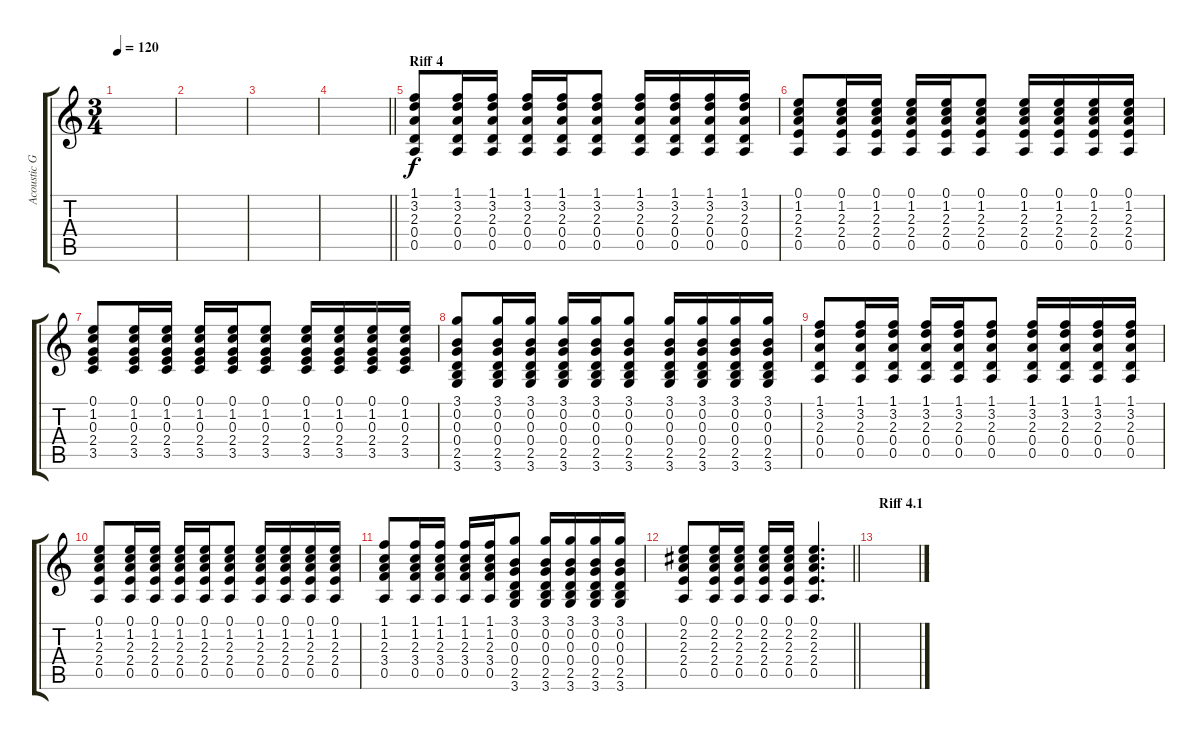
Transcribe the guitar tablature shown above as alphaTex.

\track ("Acoustic Guitar" "Acoustic G") {instrument acousticguitarsteel}
\staff {score tabs}
\tuning (E4 B3 G3 D3 A2 E2) {hide}
\ts (3 4)
\tempo 120
\clef g2
\ks c
|
|
|
\barLineRight lightlight
|
\section ("" "Riff 4")
(1.1 3.2 2.3 0.4 0.5).8 (1.1 3.2 2.3 0.4 0.5).16 (1.1 3.2 2.3 0.4 0.5).16 (1.1 3.2 2.3 0.4 0.5).16 (1.1 3.2 2.3 0.4 0.5).16 (1.1 3.2 2.3 0.4 0.5).8 (1.1 3.2 2.3 0.4 0.5).16 (1.1 3.2 2.3 0.4 0.5).16 (1.1 3.2 2.3 0.4 0.5).16 (1.1 3.2 2.3 0.4 0.5).16 |
(0.1 1.2 2.3 2.4 0.5).8 (0.1 1.2 2.3 2.4 0.5).16 (0.1 1.2 2.3 2.4 0.5).16 (0.1 1.2 2.3 2.4 0.5).16 (0.1 1.2 2.3 2.4 0.5).16 (0.1 1.2 2.3 2.4 0.5).8 (0.1 1.2 2.3 2.4 0.5).16 (0.1 1.2 2.3 2.4 0.5).16 (0.1 1.2 2.3 2.4 0.5).16 (0.1 1.2 2.3 2.4 0.5).16 |
(0.1 1.2 0.3 2.4 3.5).8 (0.1 1.2 0.3 2.4 3.5).16 (0.1 1.2 0.3 2.4 3.5).16 (0.1 1.2 0.3 2.4 3.5).16 (0.1 1.2 0.3 2.4 3.5).16 (0.1 1.2 0.3 2.4 3.5).8 (0.1 1.2 0.3 2.4 3.5).16 (0.1 1.2 0.3 2.4 3.5).16 (0.1 1.2 0.3 2.4 3.5).16 (0.1 1.2 0.3 2.4 3.5).16 |
(3.1 0.2 0.3 0.4 2.5 3.6).8 (3.1 0.2 0.3 0.4 2.5 3.6).16 (3.1 0.2 0.3 0.4 2.5 3.6).16 (3.1 0.2 0.3 0.4 2.5 3.6).16 (3.1 0.2 0.3 0.4 2.5 3.6).16 (3.1 0.2 0.3 0.4 2.5 3.6).8 (3.1 0.2 0.3 0.4 2.5 3.6).16 (3.1 0.2 0.3 0.4 2.5 3.6).16 (3.1 0.2 0.3 0.4 2.5 3.6).16 (3.1 0.2 0.3 0.4 2.5 3.6).16 |
(1.1 3.2 2.3 0.4 0.5).8 (1.1 3.2 2.3 0.4 0.5).16 (1.1 3.2 2.3 0.4 0.5).16 (1.1 3.2 2.3 0.4 0.5).16 (1.1 3.2 2.3 0.4 0.5).16 (1.1 3.2 2.3 0.4 0.5).8 (1.1 3.2 2.3 0.4 0.5).16 (1.1 3.2 2.3 0.4 0.5).16 (1.1 3.2 2.3 0.4 0.5).16 (1.1 3.2 2.3 0.4 0.5).16 |
(0.1 1.2 2.3 2.4 0.5).8 (0.1 1.2 2.3 2.4 0.5).16 (0.1 1.2 2.3 2.4 0.5).16 (0.1 1.2 2.3 2.4 0.5).16 (0.1 1.2 2.3 2.4 0.5).16 (0.1 1.2 2.3 2.4 0.5).8 (0.1 1.2 2.3 2.4 0.5).16 (0.1 1.2 2.3 2.4 0.5).16 (0.1 1.2 2.3 2.4 0.5).16 (0.1 1.2 2.3 2.4 0.5).16 |
(1.1 1.2 2.3 3.4 0.5).8 (1.1 1.2 2.3 3.4 0.5).16 (1.1 1.2 2.3 3.4 0.5).16 (1.1 1.2 2.3 3.4 0.5).16 (1.1 1.2 2.3 3.4 0.5).16 (3.1 0.2 0.3 0.4 2.5 3.6).8 (3.1 0.2 0.3 0.4 2.5 3.6).16 (3.1 0.2 0.3 0.4 2.5 3.6).16 (3.1 0.2 0.3 0.4 2.5 3.6).16 (3.1 0.2 0.3 0.4 2.5 3.6).16 |
\barLineRight lightlight
(0.1 2.2 2.3 2.4 0.5).8 (0.1 2.2 2.3 2.4 0.5).16 (0.1 2.2 2.3 2.4 0.5).16 (0.1 2.2 2.3 2.4 0.5).16 (0.1 2.2 2.3 2.4 0.5).16 (0.1 2.2 2.3 2.4 0.5).4{d} |
\section ("" "Riff 4.1")
